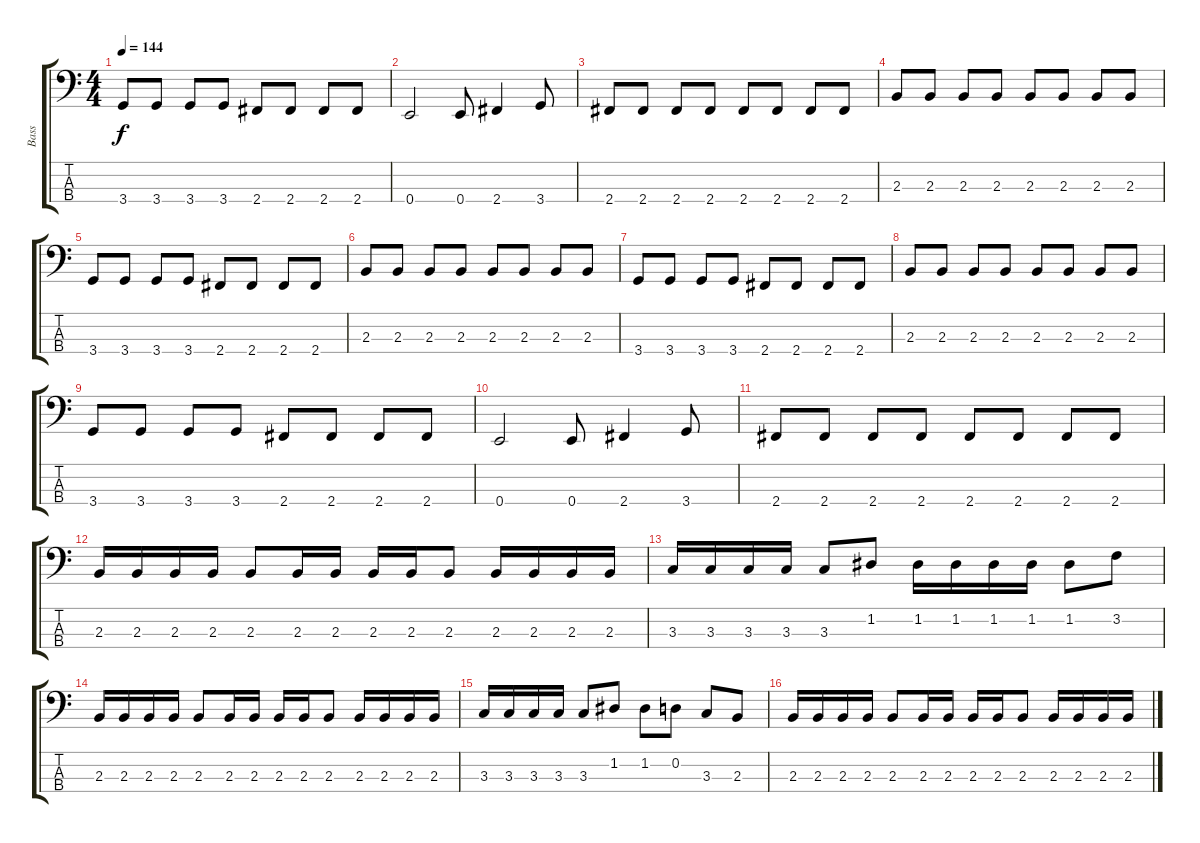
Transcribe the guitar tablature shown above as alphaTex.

\track ("Bass" "Bass") {instrument electricbassfinger}
\staff {score tabs}
\tuning (G2 D2 A1 E1) {hide}
\ts (4 4)
\tempo 144
\clef f4
\ks c
3.4.8{dy f} 3.4.8 3.4.8 3.4.8 2.4.8 2.4.8 2.4.8 2.4.8 |
0.4.2 0.4.8 2.4.4 3.4.8 |
2.4.8 2.4.8 2.4.8 2.4.8 2.4.8 2.4.8 2.4.8 2.4.8 |
2.3.8 2.3.8 2.3.8 2.3.8 2.3.8 2.3.8 2.3.8 2.3.8 |
3.4.8 3.4.8 3.4.8 3.4.8 2.4.8 2.4.8 2.4.8 2.4.8 |
2.3.8 2.3.8 2.3.8 2.3.8 2.3.8 2.3.8 2.3.8 2.3.8 |
3.4.8 3.4.8 3.4.8 3.4.8 2.4.8 2.4.8 2.4.8 2.4.8 |
2.3.8 2.3.8 2.3.8 2.3.8 2.3.8 2.3.8 2.3.8 2.3.8 |
3.4.8 3.4.8 3.4.8 3.4.8 2.4.8 2.4.8 2.4.8 2.4.8 |
0.4.2 0.4.8 2.4.4 3.4.8 |
2.4.8 2.4.8 2.4.8 2.4.8 2.4.8 2.4.8 2.4.8 2.4.8 |
2.3.16 2.3.16 2.3.16 2.3.16 2.3.8 2.3.16 2.3.16 2.3.16 2.3.16 2.3.8 2.3.16 2.3.16 2.3.16 2.3.16 |
3.3.16 3.3.16 3.3.16 3.3.16 3.3.8 1.2.8 1.2.16 1.2.16 1.2.16 1.2.16 1.2.8 3.2.8 |
2.3.16 2.3.16 2.3.16 2.3.16 2.3.8 2.3.16 2.3.16 2.3.16 2.3.16 2.3.8 2.3.16 2.3.16 2.3.16 2.3.16 |
3.3.16 3.3.16 3.3.16 3.3.16 3.3.8 1.2.8 1.2.8 0.2.8 3.3.8 2.3.8 |
2.3.16 2.3.16 2.3.16 2.3.16 2.3.8 2.3.16 2.3.16 2.3.16 2.3.16 2.3.8 2.3.16 2.3.16 2.3.16 2.3.16
